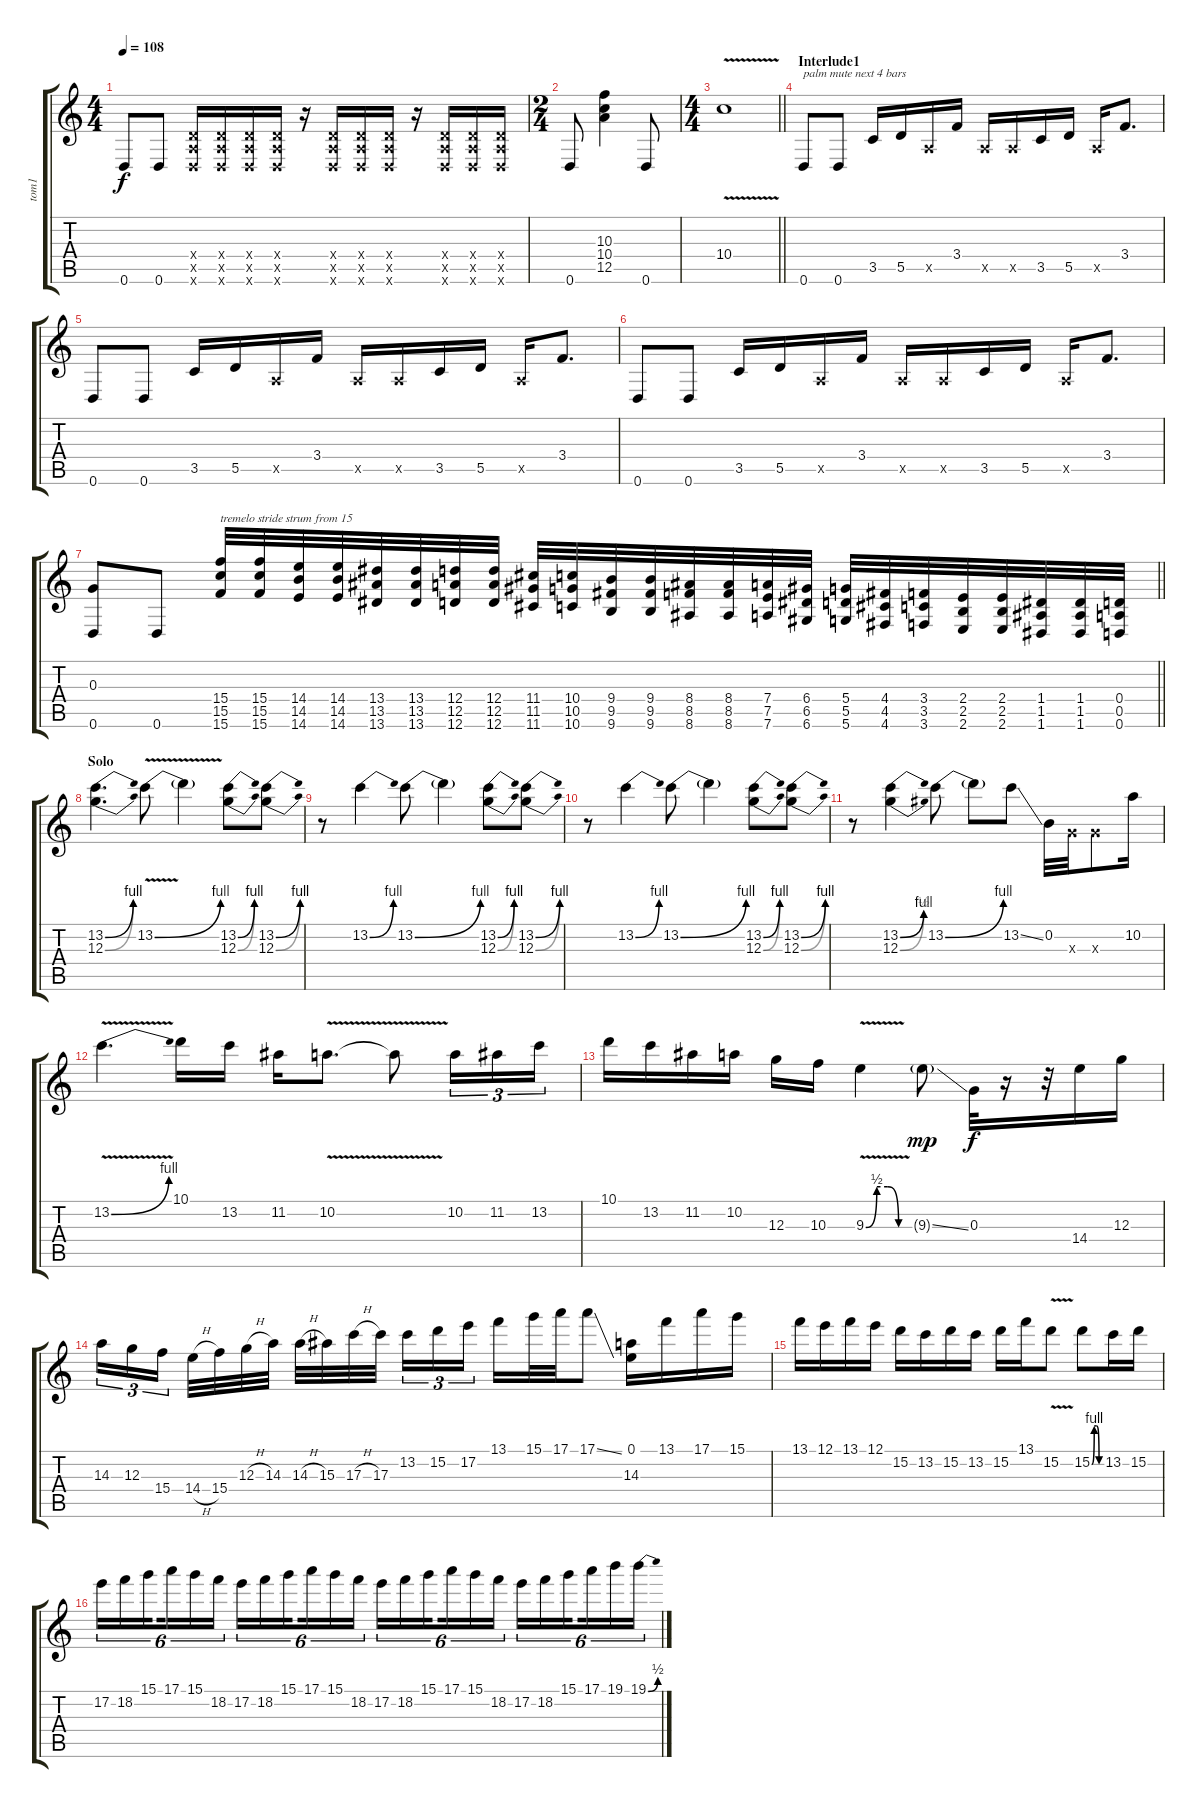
\track ("tom1" "tom1") {instrument distortionguitar}
\staff {score tabs}
\tuning (E4 B3 G3 D3 A2 D2) {hide}
\ts (4 4)
\tempo 108
\clef g2
\ks c
0.6.8{dy f} 0.6.8 (0.4{x} 0.5{x} 0.6{x}).16 (0.4{x} 0.5{x} 0.6{x}).16 (0.4{x} 0.5{x} 0.6{x}).16 (0.4{x} 0.5{x} 0.6{x}).16 r.16 (0.4{x} 0.5{x} 0.6{x}).16 (0.4{x} 0.5{x} 0.6{x}).16 (0.4{x} 0.5{x} 0.6{x}).16 r.16 (0.4{x} 0.5{x} 0.6{x}).16 (0.4{x} 0.5{x} 0.6{x}).16 (0.4{x} 0.5{x} 0.6{x}).16 |
\ts (2 4)
0.6.8 (10.3 10.4 12.5).4 0.6.8 |
\ts (4 4)
\barLineRight lightlight
10.4{v}.1 |
\section ("" "Interlude1")
0.6.8{txt "palm mute next 4 bars"} 0.6.8 3.5.16 5.5.16 0.5{x}.16 3.4.16 0.5{x}.16 0.5{x}.16 3.5.16 5.5.16 0.5{x}.16 3.4.8{d} |
0.6.8 0.6.8 3.5.16 5.5.16 0.5{x}.16 3.4.16 0.5{x}.16 0.5{x}.16 3.5.16 5.5.16 0.5{x}.16 3.4.8{d} |
0.6.8 0.6.8 3.5.16 5.5.16 0.5{x}.16 3.4.16 0.5{x}.16 0.5{x}.16 3.5.16 5.5.16 0.5{x}.16 3.4.8{d} |
\barLineRight lightlight
(0.3 0.6).8 0.6.8 (15.4 15.5 15.6).32{txt "tremelo stride strum from 15"} (15.4 15.5 15.6).32 (14.4 14.5 14.6).32 (14.4 14.5 14.6).32 (13.4 13.5 13.6).32 (13.4 13.5 13.6).32 (12.4 12.5 12.6).32 (12.4 12.5 12.6).32 (11.4 11.5 11.6).32 (10.4 10.5 10.6).32 (9.4 9.5 9.6).32 (9.4 9.5 9.6).32 (8.4 8.5 8.6).32 (8.4 8.5 8.6).32 (7.4 7.5 7.6).32 (6.4 6.5 6.6).32 (5.4 5.5 5.6).32 (4.4 4.5 4.6).32 (3.4 3.5 3.6).32 (2.4 2.5 2.6).32 (2.4 2.5 2.6).32 (1.4 1.5 1.6).32 (1.4 1.5 1.6).32 (0.4 0.5 0.6).32 |
\section ("" "Solo")
(13.2{be (bend 0 0 60 4)} 12.3{be (bend 0 0 60 4)}).4{d} 13.2{be (bend 0 0 60 4) v}.8 13.2{t}.4 (13.2{be (bend 0 0 60 4)} 12.3{be (bend 0 0 60 4)}).8 (13.2{be (bend 0 0 60 4)} 12.3{be (bend 0 0 60 4)}).8 |
r.8 13.2{be (bend 0 0 60 4)}.4 13.2{be (bend 0 0 60 4)}.8 13.2{t}.4 (13.2{be (bend 0 0 60 4)} 12.3{be (bend 0 0 60 4)}).8 (13.2{be (bend 0 0 60 4)} 12.3{be (bend 0 0 60 4)}).8 |
r.8 13.2{be (bend 0 0 60 4)}.4 13.2{be (bend 0 0 60 4)}.8 13.2{t}.4 (13.2{be (bend 0 0 60 4)} 12.3{be (bend 0 0 60 4)}).8 (13.2{be (bend 0 0 60 4)} 12.3{be (bend 0 0 60 4)}).8 |
r.8 (13.2{be (bend 0 0 60 4)} 12.3{be (bend 0 0 60 2)}).4 13.2{be (bend 0 0 60 4)}.8 13.2{t}.8 13.2{ss}.8 0.2.32 0.3{x}.32 0.3{x}.8 10.2.16 |
13.2{be (bend 0 0 60 4) v}.4{d} 10.1.16 13.2.16 11.2.16 10.2{v}.8{d} 10.2{t}.8 10.2.16{tu (3 2)} 11.2.16{tu (3 2)} 13.2.16{tu (3 2)} |
10.1.16 13.2.16 11.2.16 10.2.16 12.3.16 10.3.16 9.3{be (custom 0 0 15 2 30 2 45 0 60 0) v}.4 9.3{ss g}.8{dy mp} 0.3.32{dy f} r.16 r.32 14.4.16 12.3.16 |
14.3.16{tu (3 2)} 12.3.16{tu (3 2)} 15.4.16{tu (3 2) beam splitsecondary} 14.4{h}.32 15.4.32 12.3{h}.32 14.3.32 14.3{h}.32 15.3.32 17.3{h}.32 17.3.32{beam splitsecondary} 13.2.16{tu (3 2)} 15.2.16{tu (3 2)} 17.2.16{tu (3 2)} 13.1.16 15.1.32 17.1.32 17.1{ss}.8 (0.1 14.3).16 13.1.16 17.1.16 15.1.16 |
13.1.16 12.1.16 13.1.16 12.1.16 15.2.16 13.2.16 15.2.16 13.2.16 15.2.16 13.1.16 15.2{v}.8 15.2{be (custom 0 0 15 4 30 4 45 0 60 0)}.8 13.2.16 15.2.16 |
17.2.16{tu (6 4)} 18.2.16{tu (6 4)} 15.1.16{tu (6 4) beam splitsecondary} 17.1.16{tu (6 4)} 15.1.16{tu (6 4)} 18.2.16{tu (6 4)} 17.2.16{tu (6 4)} 18.2.16{tu (6 4)} 15.1.16{tu (6 4) beam splitsecondary} 17.1.16{tu (6 4)} 15.1.16{tu (6 4)} 18.2.16{tu (6 4)} 17.2.16{tu (6 4)} 18.2.16{tu (6 4)} 15.1.16{tu (6 4) beam splitsecondary} 17.1.16{tu (6 4)} 15.1.16{tu (6 4)} 18.2.16{tu (6 4)} 17.2.16{tu (6 4)} 18.2.16{tu (6 4)} 15.1.16{tu (6 4) beam splitsecondary} 17.1.16{tu (6 4)} 19.1.16{tu (6 4)} 19.1{be (bend 0 0 60 2)}.16{tu (6 4)}
